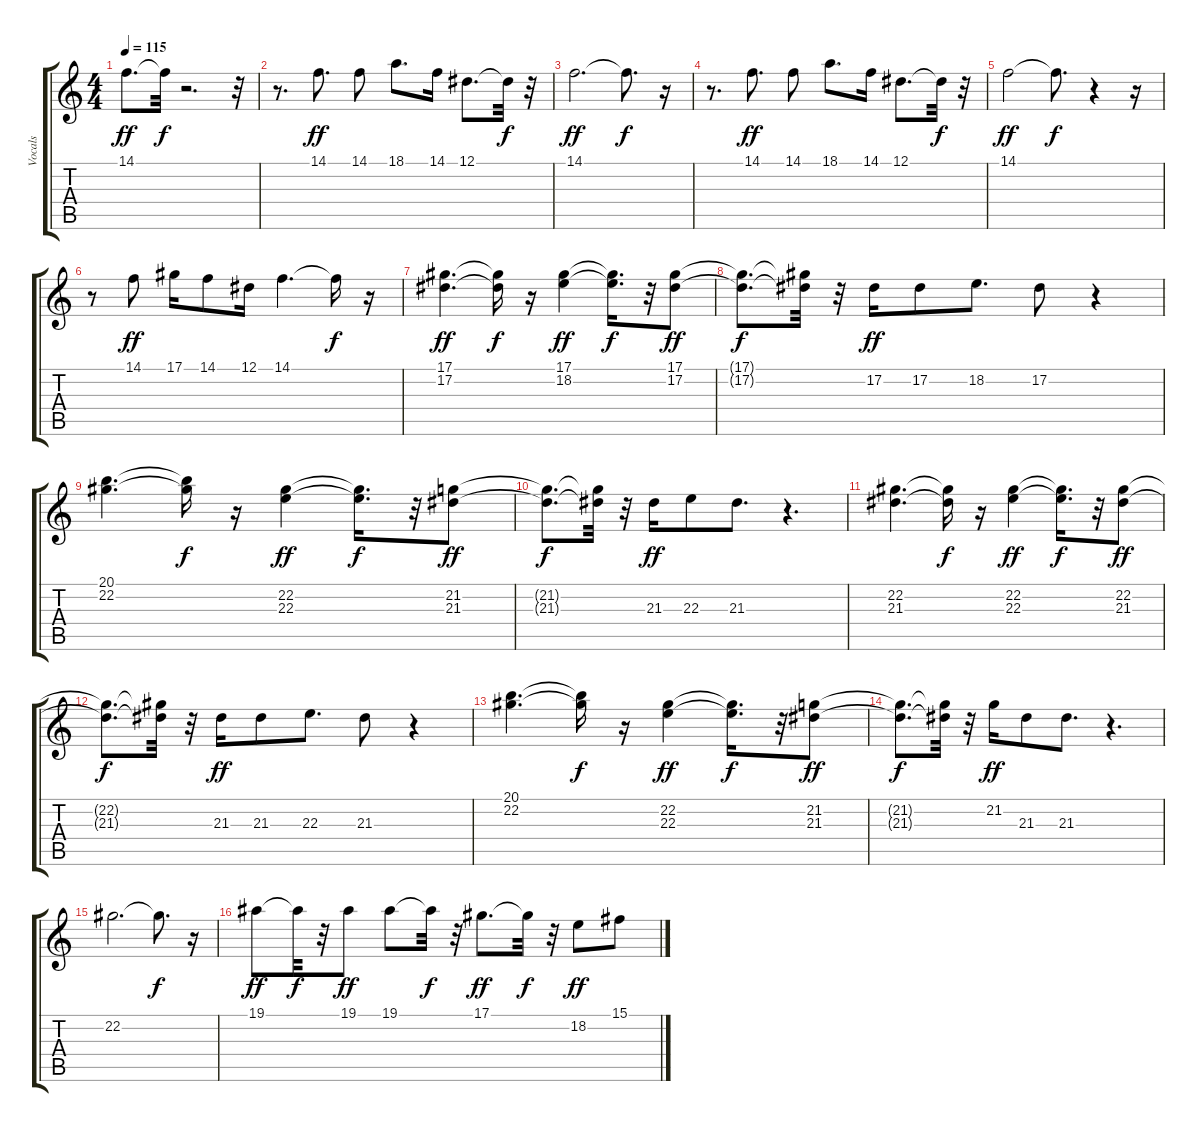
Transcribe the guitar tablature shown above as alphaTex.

\track ("Vocals" "Vocals") {instrument voiceoohs}
\staff {score tabs}
\tuning (Eb4 Bb3 Gb3 Db3 Ab2 Eb2) {hide}
\ts (4 4)
\tempo 115
\clef g2
\ks c
14.1.8{d dy ff} 14.1{t}.32{dy f} r.2{d} r.32 |
r.8{d} 14.1.8{d dy ff} 14.1.8 18.1.8{d} 14.1.16 12.1.8{d} 12.1{t}.32{dy f} r.32 |
14.1.2{d dy ff} 14.1{t}.8{d dy f} r.16 |
r.8{d} 14.1.8{d dy ff} 14.1.8 18.1.8{d} 14.1.16 12.1.8{d} 12.1{t}.32{dy f} r.32 |
14.1.2{dy ff} 14.1{t}.8{d dy f} r.4 r.16 |
r.8 14.1.8{dy ff} 17.1.16 14.1.8 12.1.16 14.1.4{d} 14.1{t}.16{dy f} r.16 |
(17.1 17.2).4{d dy ff} (17.1{t} 17.2{t}).16{dy f} r.16 (17.1 18.2).4{dy ff} (17.1{t} 18.2{t}).16{d dy f} r.32 (17.1 17.2).8{dy ff} |
(17.1{t} 17.2{t}).8{d dy f} (17.1{t} 17.2{t}).32 r.32 17.2.16{dy ff} 17.2.8 18.2.8{d} 17.2.8 r.4 |
(20.1 22.2).4{d} (20.1{t} 22.2{t}).16{dy f} r.16 (22.2 22.3).4{dy ff} (22.2{t} 22.3{t}).16{d dy f} r.32 (21.2 21.3).8{dy ff} |
(21.2{t} 21.3{t}).8{d dy f} (21.2{t} 21.3{t}).32 r.32 21.3.16{dy ff} 22.3.8 21.3.8{d} r.4{d} |
(22.2 21.3).4{d} (22.2{t} 21.3{t}).16{dy f} r.16 (22.2 22.3).4{dy ff} (22.2{t} 22.3{t}).16{d dy f} r.32 (22.2 21.3).8{dy ff} |
(22.2{t} 21.3{t}).8{d dy f} (22.2{t} 21.3{t}).32 r.32 21.3.16{dy ff} 21.3.8 22.3.8{d} 21.3.8 r.4 |
(20.1 22.2).4{d} (20.1{t} 22.2{t}).16{dy f} r.16 (22.2 22.3).4{dy ff} (22.2{t} 22.3{t}).16{d dy f} r.32 (21.2 21.3).8{dy ff} |
(21.2{t} 21.3{t}).8{d dy f} (21.2{t} 21.3{t}).32 r.32 21.2.16{dy ff} 21.3.8 21.3.8{d} r.4{d} |
22.2.2{d} 22.2{t}.8{d dy f} r.16 |
19.1.8{dy ff} 19.1{t}.32{dy f} r.32 19.1.8{dy ff} 19.1.8 19.1{t}.32{dy f} r.32 17.1.8{d dy ff} 17.1{t}.32{dy f} r.32 18.2.8{dy ff} 15.1.8
